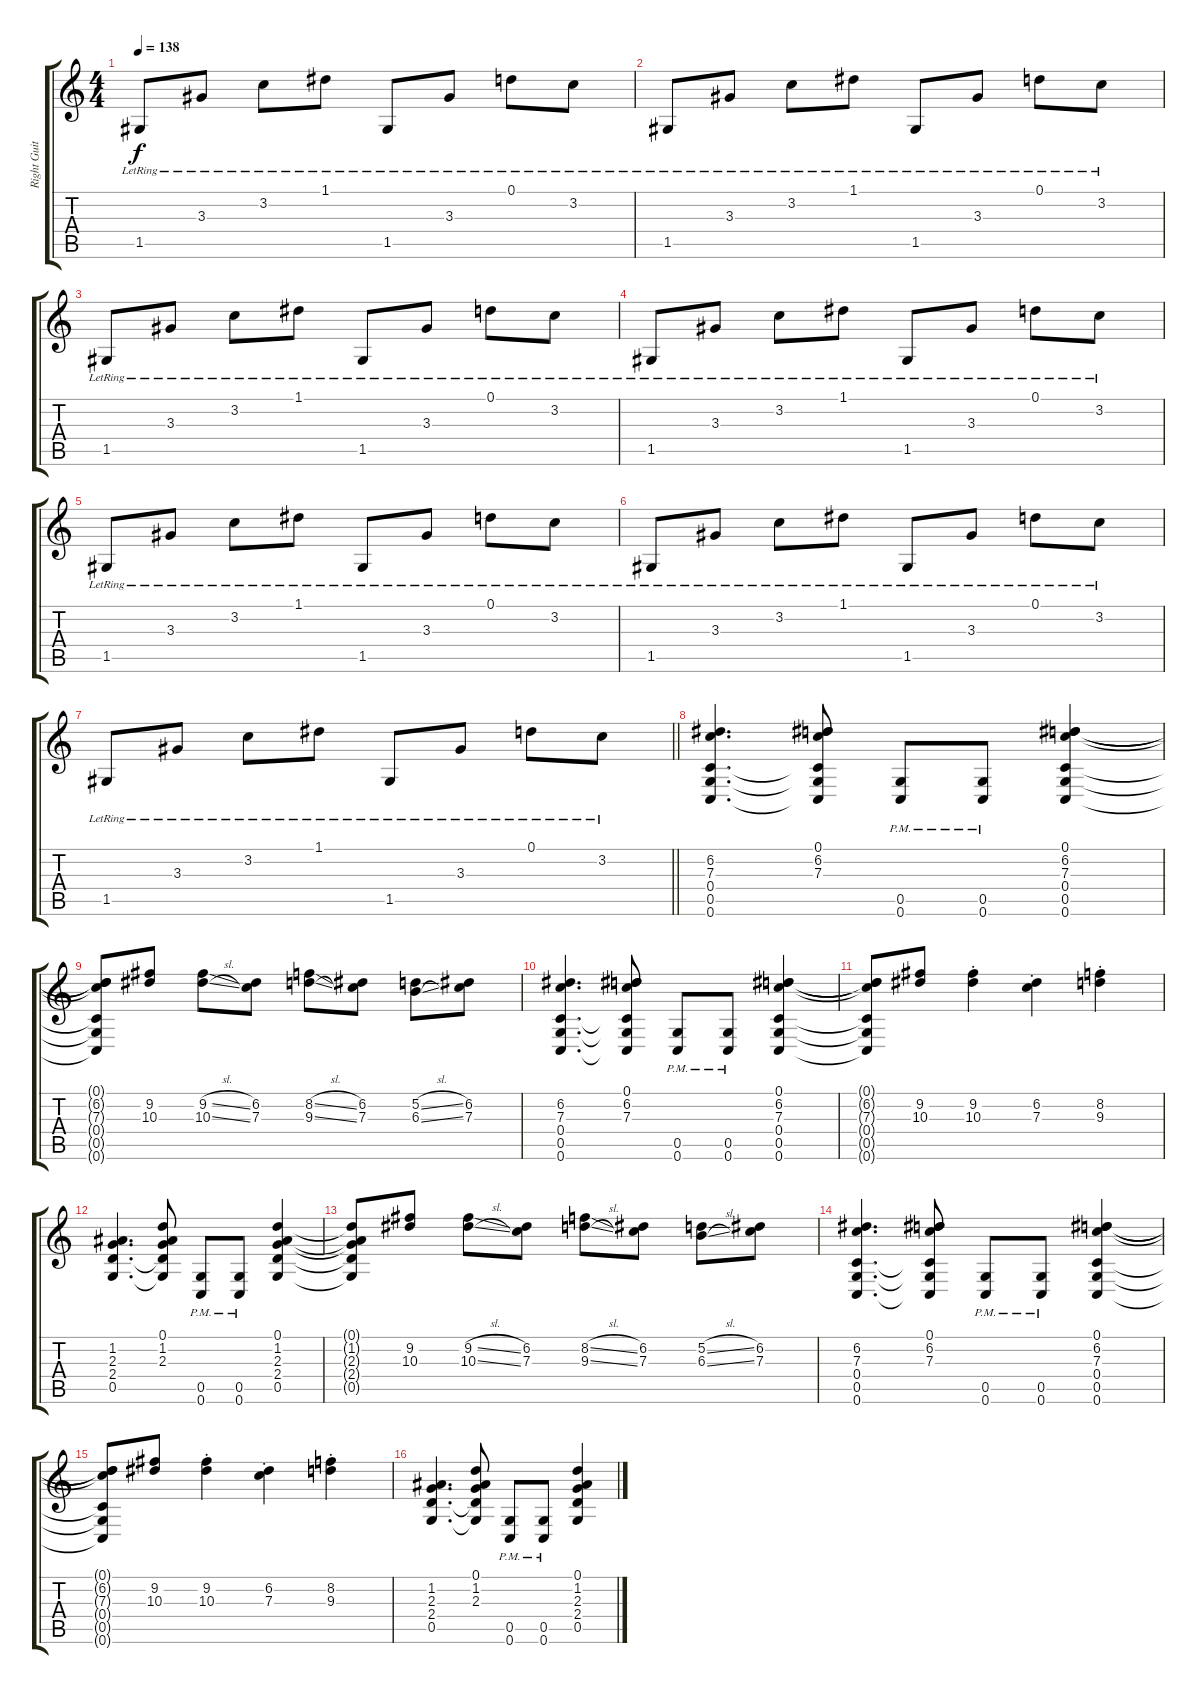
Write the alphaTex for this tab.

\track ("Right Guitar " "Right Guit") {instrument distortionguitar}
\staff {score tabs}
\tuning (D4 A3 F3 C3 G2 C2) {hide}
\ts (4 4)
\tempo 138
\clef g2
\ks c
1.5{lr}.8{dy f} 3.3{lr}.8 3.2{lr}.8 1.1{lr}.8 1.5{lr}.8 3.3{lr}.8 0.1{lr}.8 3.2{lr}.8 |
1.5{lr}.8 3.3{lr}.8 3.2{lr}.8 1.1{lr}.8 1.5{lr}.8 3.3{lr}.8 0.1{lr}.8 3.2{lr}.8 |
1.5{lr}.8 3.3{lr}.8 3.2{lr}.8 1.1{lr}.8 1.5{lr}.8 3.3{lr}.8 0.1{lr}.8 3.2{lr}.8 |
1.5{lr}.8 3.3{lr}.8 3.2{lr}.8 1.1{lr}.8 1.5{lr}.8 3.3{lr}.8 0.1{lr}.8 3.2{lr}.8 |
1.5{lr}.8 3.3{lr}.8 3.2{lr}.8 1.1{lr}.8 1.5{lr}.8 3.3{lr}.8 0.1{lr}.8 3.2{lr}.8 |
1.5{lr}.8 3.3{lr}.8 3.2{lr}.8 1.1{lr}.8 1.5{lr}.8 3.3{lr}.8 0.1{lr}.8 3.2{lr}.8 |
\barLineRight lightlight
1.5{lr}.8 3.3{lr}.8 3.2{lr}.8 1.1{lr}.8 1.5{lr}.8 3.3{lr}.8 0.1{lr}.8 3.2{lr}.8 |
(6.2 7.3 0.4 0.5 0.6).4{d} (0.1 6.2 7.3 0.4{t} 0.5{t} 0.6{t}).8 (0.5{pm} 0.6{pm}).8 (0.5{pm} 0.6{pm}).8 (0.1 6.2 7.3 0.4 0.5 0.6).4 |
(0.1{t} 6.2{t} 7.3{t} 0.4{t} 0.5{t} 0.6{t}).8 (9.2 10.3).8 (9.2{sl} 10.3{sl}).8 (6.2 7.3).8 (8.2{sl} 9.3{sl}).8 (6.2 7.3).8 (5.2{sl} 6.3{sl}).8 (6.2 7.3).8 |
(6.2 7.3 0.4 0.5 0.6).4{d} (0.1 6.2 7.3 0.4{t} 0.5{t} 0.6{t}).8 (0.5{pm} 0.6{pm}).8 (0.5{pm} 0.6{pm}).8 (0.1 6.2 7.3 0.4 0.5 0.6).4 |
(0.1{t} 6.2{t} 7.3{t} 0.4{t} 0.5{t} 0.6{t}).8 (9.2 10.3).8 (9.2{st} 10.3{st}).4 (6.2{st} 7.3{st}).4 (8.2{st} 9.3{st}).4 |
(1.2 2.3 2.4 0.5).4{d} (0.1 1.2 2.3 2.4{t} 0.5{t}).8 (0.5{pm} 0.6{pm}).8 (0.5{pm} 0.6{pm}).8 (0.1 1.2 2.3 2.4 0.5).4 |
(0.1{t} 1.2{t} 2.3{t} 2.4{t} 0.5{t}).8 (9.2 10.3).8 (9.2{sl} 10.3{sl}).8 (6.2 7.3).8 (8.2{sl} 9.3{sl}).8 (6.2 7.3).8 (5.2{sl} 6.3{sl}).8 (6.2 7.3).8 |
(6.2 7.3 0.4 0.5 0.6).4{d} (0.1 6.2 7.3 0.4{t} 0.5{t} 0.6{t}).8 (0.5{pm} 0.6{pm}).8 (0.5{pm} 0.6{pm}).8 (0.1 6.2 7.3 0.4 0.5 0.6).4 |
(0.1{t} 6.2{t} 7.3{t} 0.4{t} 0.5{t} 0.6{t}).8 (9.2 10.3).8 (9.2{st} 10.3{st}).4 (6.2{st} 7.3{st}).4 (8.2{st} 9.3{st}).4 |
(1.2 2.3 2.4 0.5).4{d} (0.1 1.2 2.3 2.4{t} 0.5{t}).8 (0.5{pm} 0.6{pm}).8 (0.5{pm} 0.6{pm}).8 (0.1 1.2 2.3 2.4 0.5).4
